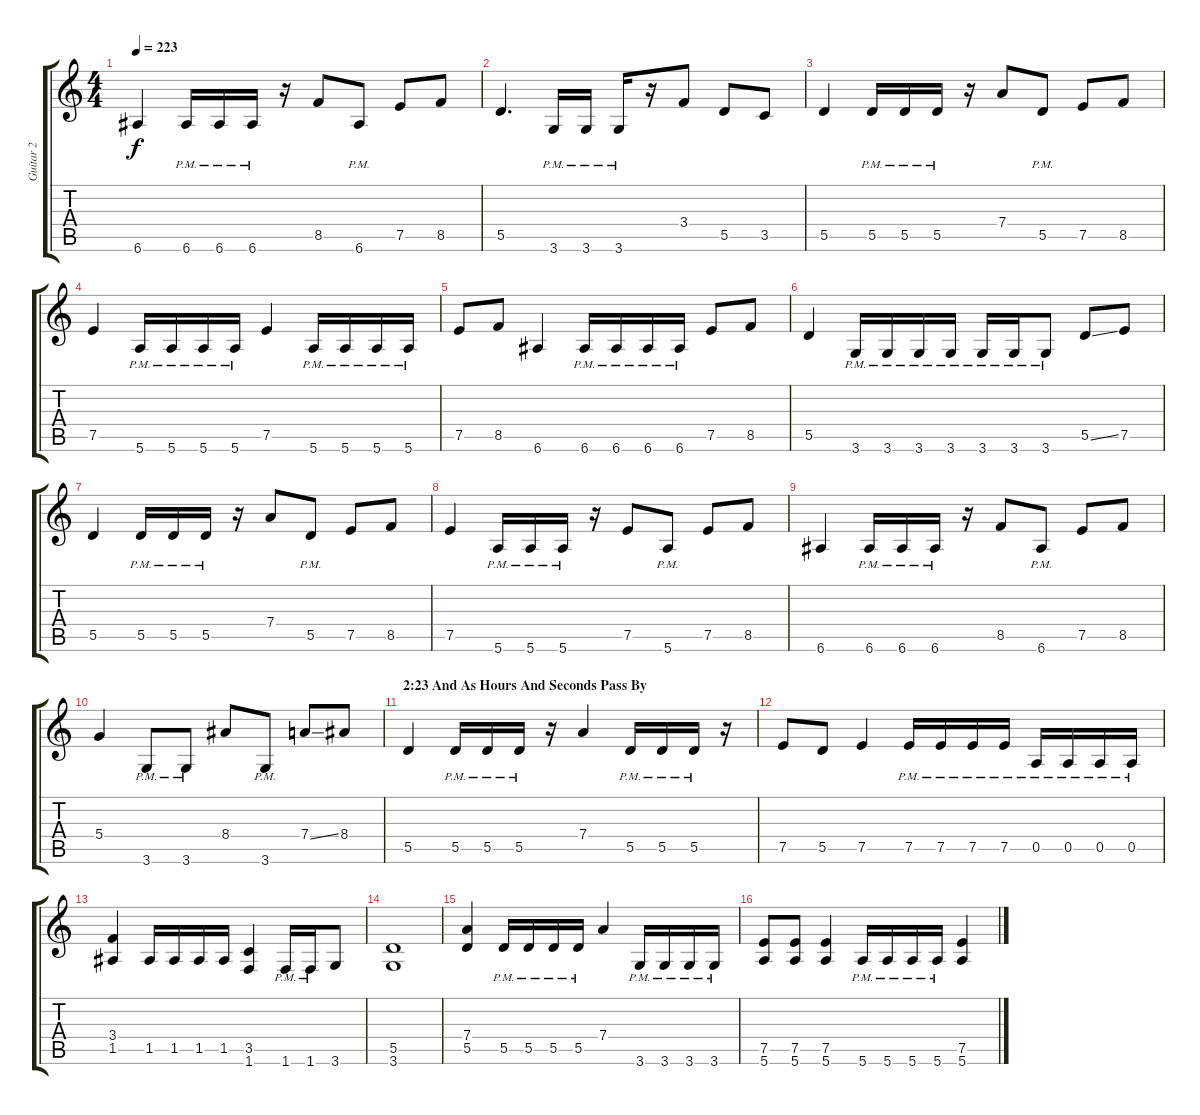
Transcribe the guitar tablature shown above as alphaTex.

\track ("Guitar 2" "Guitar 2") {instrument distortionguitar}
\staff {score tabs}
\tuning (E4 B3 G3 D3 A2 E2) {hide}
\ts (4 4)
\tempo 223
\clef g2
\ks c
6.6.4{dy f} 6.6{pm}.16 6.6{pm}.16 6.6{pm}.16 r.16 8.5.8 6.6{pm}.8 7.5.8 8.5.8 |
5.5.4{d} 3.6{pm}.16 3.6{pm}.16 3.6{pm}.16 r.16 3.4.8 5.5.8 3.5.8 |
5.5.4 5.5{pm}.16 5.5{pm}.16 5.5{pm}.16 r.16 7.4.8 5.5{pm}.8 7.5.8 8.5.8 |
7.5.4 5.6{pm}.16 5.6{pm}.16 5.6{pm}.16 5.6{pm}.16 7.5.4 5.6{pm}.16 5.6{pm}.16 5.6{pm}.16 5.6{pm}.16 |
7.5.8 8.5.8 6.6.4 6.6{pm}.16 6.6{pm}.16 6.6{pm}.16 6.6{pm}.16 7.5.8 8.5.8 |
5.5.4 3.6{pm}.16 3.6{pm}.16 3.6{pm}.16 3.6{pm}.16 3.6{pm}.16 3.6{pm}.16 3.6{pm}.8 5.5{ss}.8 7.5.8 |
5.5.4 5.5{pm}.16 5.5{pm}.16 5.5{pm}.16 r.16 7.4.8 5.5{pm}.8 7.5.8 8.5.8 |
7.5.4 5.6{pm}.16 5.6{pm}.16 5.6{pm}.16 r.16 7.5.8 5.6{pm}.8 7.5.8 8.5.8 |
6.6.4 6.6{pm}.16 6.6{pm}.16 6.6{pm}.16 r.16 8.5.8 6.6{pm}.8 7.5.8 8.5.8 |
5.4.4 3.6{pm}.8 3.6{pm}.8 8.4.8 3.6{pm}.8 7.4{ss}.8 8.4.8 |
\section ("" "2:23 And As Hours And Seconds Pass By")
5.5.4 5.5{pm}.16 5.5{pm}.16 5.5{pm}.16 r.16 7.4.4 5.5{pm}.16 5.5{pm}.16 5.5{pm}.16 r.16 |
7.5.8 5.5.8 7.5.4 7.5{pm}.16 7.5{pm}.16 7.5{pm}.16 7.5{pm}.16 0.5{pm}.16 0.5{pm}.16 0.5{pm}.16 0.5{pm}.16 |
(3.4 1.5).4 1.5.16 1.5.16 1.5.16 1.5.16 (3.5 1.6).4 1.6{pm}.16 1.6{pm}.16 3.6.8 |
(5.5 3.6).1 |
(7.4 5.5).4 5.5{pm}.16 5.5{pm}.16 5.5{pm}.16 5.5{pm}.16 7.4.4 3.6{pm}.16 3.6{pm}.16 3.6{pm}.16 3.6{pm}.16 |
(7.5 5.6).8 (7.5 5.6).8 (7.5 5.6).4 5.6{pm}.16 5.6{pm}.16 5.6{pm}.16 5.6{pm}.16 (7.5 5.6).4
